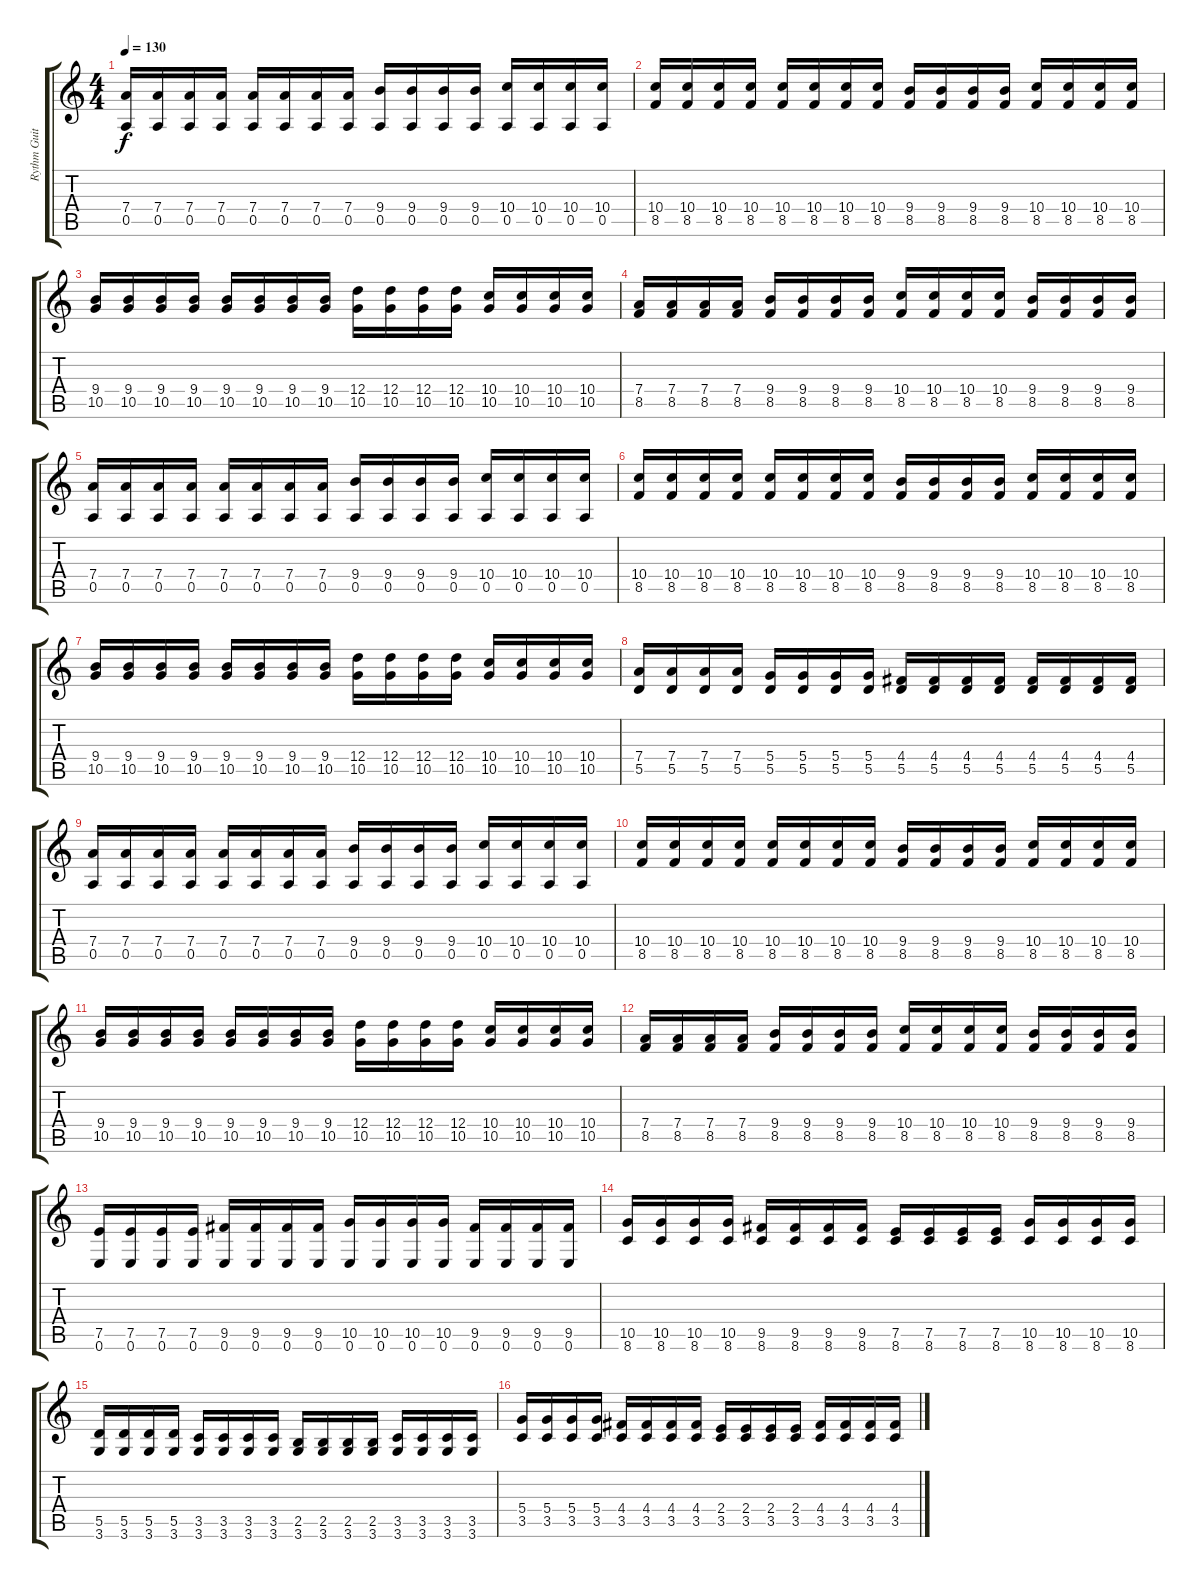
\track ("Rythm Guitar 2" "Rythm Guit") {instrument overdrivenguitar}
\staff {score tabs}
\tuning (E4 B3 G3 D3 A2 E2) {hide}
\ts (4 4)
\tempo 130
\clef g2
\ks c
(7.4 0.5).16{dy f} (7.4 0.5).16 (7.4 0.5).16 (7.4 0.5).16 (7.4 0.5).16 (7.4 0.5).16 (7.4 0.5).16 (7.4 0.5).16 (9.4 0.5).16 (9.4 0.5).16 (9.4 0.5).16 (9.4 0.5).16 (10.4 0.5).16 (10.4 0.5).16 (10.4 0.5).16 (10.4 0.5).16 |
(10.4 8.5).16 (10.4 8.5).16 (10.4 8.5).16 (10.4 8.5).16 (10.4 8.5).16 (10.4 8.5).16 (10.4 8.5).16 (10.4 8.5).16 (9.4 8.5).16 (9.4 8.5).16 (9.4 8.5).16 (9.4 8.5).16 (10.4 8.5).16 (10.4 8.5).16 (10.4 8.5).16 (10.4 8.5).16 |
(9.4 10.5).16 (9.4 10.5).16 (9.4 10.5).16 (9.4 10.5).16 (9.4 10.5).16 (9.4 10.5).16 (9.4 10.5).16 (9.4 10.5).16 (12.4 10.5).16 (12.4 10.5).16 (12.4 10.5).16 (12.4 10.5).16 (10.4 10.5).16 (10.4 10.5).16 (10.4 10.5).16 (10.4 10.5).16 |
(7.4 8.5).16 (7.4 8.5).16 (7.4 8.5).16 (7.4 8.5).16 (9.4 8.5).16 (9.4 8.5).16 (9.4 8.5).16 (9.4 8.5).16 (10.4 8.5).16 (10.4 8.5).16 (10.4 8.5).16 (10.4 8.5).16 (9.4 8.5).16 (9.4 8.5).16 (9.4 8.5).16 (9.4 8.5).16 |
(7.4 0.5).16 (7.4 0.5).16 (7.4 0.5).16 (7.4 0.5).16 (7.4 0.5).16 (7.4 0.5).16 (7.4 0.5).16 (7.4 0.5).16 (9.4 0.5).16 (9.4 0.5).16 (9.4 0.5).16 (9.4 0.5).16 (10.4 0.5).16 (10.4 0.5).16 (10.4 0.5).16 (10.4 0.5).16 |
(10.4 8.5).16 (10.4 8.5).16 (10.4 8.5).16 (10.4 8.5).16 (10.4 8.5).16 (10.4 8.5).16 (10.4 8.5).16 (10.4 8.5).16 (9.4 8.5).16 (9.4 8.5).16 (9.4 8.5).16 (9.4 8.5).16 (10.4 8.5).16 (10.4 8.5).16 (10.4 8.5).16 (10.4 8.5).16 |
(9.4 10.5).16 (9.4 10.5).16 (9.4 10.5).16 (9.4 10.5).16 (9.4 10.5).16 (9.4 10.5).16 (9.4 10.5).16 (9.4 10.5).16 (12.4 10.5).16 (12.4 10.5).16 (12.4 10.5).16 (12.4 10.5).16 (10.4 10.5).16 (10.4 10.5).16 (10.4 10.5).16 (10.4 10.5).16 |
(7.4 5.5).16 (7.4 5.5).16 (7.4 5.5).16 (7.4 5.5).16 (5.4 5.5).16 (5.4 5.5).16 (5.4 5.5).16 (5.4 5.5).16 (4.4 5.5).16 (4.4 5.5).16 (4.4 5.5).16 (4.4 5.5).16 (4.4 5.5).16 (4.4 5.5).16 (4.4 5.5).16 (4.4 5.5).16 |
(7.4 0.5).16 (7.4 0.5).16 (7.4 0.5).16 (7.4 0.5).16 (7.4 0.5).16 (7.4 0.5).16 (7.4 0.5).16 (7.4 0.5).16 (9.4 0.5).16 (9.4 0.5).16 (9.4 0.5).16 (9.4 0.5).16 (10.4 0.5).16 (10.4 0.5).16 (10.4 0.5).16 (10.4 0.5).16 |
(10.4 8.5).16 (10.4 8.5).16 (10.4 8.5).16 (10.4 8.5).16 (10.4 8.5).16 (10.4 8.5).16 (10.4 8.5).16 (10.4 8.5).16 (9.4 8.5).16 (9.4 8.5).16 (9.4 8.5).16 (9.4 8.5).16 (10.4 8.5).16 (10.4 8.5).16 (10.4 8.5).16 (10.4 8.5).16 |
(9.4 10.5).16 (9.4 10.5).16 (9.4 10.5).16 (9.4 10.5).16 (9.4 10.5).16 (9.4 10.5).16 (9.4 10.5).16 (9.4 10.5).16 (12.4 10.5).16 (12.4 10.5).16 (12.4 10.5).16 (12.4 10.5).16 (10.4 10.5).16 (10.4 10.5).16 (10.4 10.5).16 (10.4 10.5).16 |
(7.4 8.5).16 (7.4 8.5).16 (7.4 8.5).16 (7.4 8.5).16 (9.4 8.5).16 (9.4 8.5).16 (9.4 8.5).16 (9.4 8.5).16 (10.4 8.5).16 (10.4 8.5).16 (10.4 8.5).16 (10.4 8.5).16 (9.4 8.5).16 (9.4 8.5).16 (9.4 8.5).16 (9.4 8.5).16 |
(7.5 0.6).16 (7.5 0.6).16 (7.5 0.6).16 (7.5 0.6).16 (9.5 0.6).16 (9.5 0.6).16 (9.5 0.6).16 (9.5 0.6).16 (10.5 0.6).16 (10.5 0.6).16 (10.5 0.6).16 (10.5 0.6).16 (9.5 0.6).16 (9.5 0.6).16 (9.5 0.6).16 (9.5 0.6).16 |
(10.5 8.6).16 (10.5 8.6).16 (10.5 8.6).16 (10.5 8.6).16 (9.5 8.6).16 (9.5 8.6).16 (9.5 8.6).16 (9.5 8.6).16 (7.5 8.6).16 (7.5 8.6).16 (7.5 8.6).16 (7.5 8.6).16 (10.5 8.6).16 (10.5 8.6).16 (10.5 8.6).16 (10.5 8.6).16 |
(5.5 3.6).16 (5.5 3.6).16 (5.5 3.6).16 (5.5 3.6).16 (3.5 3.6).16 (3.5 3.6).16 (3.5 3.6).16 (3.5 3.6).16 (2.5 3.6).16 (2.5 3.6).16 (2.5 3.6).16 (2.5 3.6).16 (3.5 3.6).16 (3.5 3.6).16 (3.5 3.6).16 (3.5 3.6).16 |
(5.4 3.5).16 (5.4 3.5).16 (5.4 3.5).16 (5.4 3.5).16 (4.4 3.5).16 (4.4 3.5).16 (4.4 3.5).16 (4.4 3.5).16 (2.4 3.5).16 (2.4 3.5).16 (2.4 3.5).16 (2.4 3.5).16 (4.4 3.5).16 (4.4 3.5).16 (4.4 3.5).16 (4.4 3.5).16
